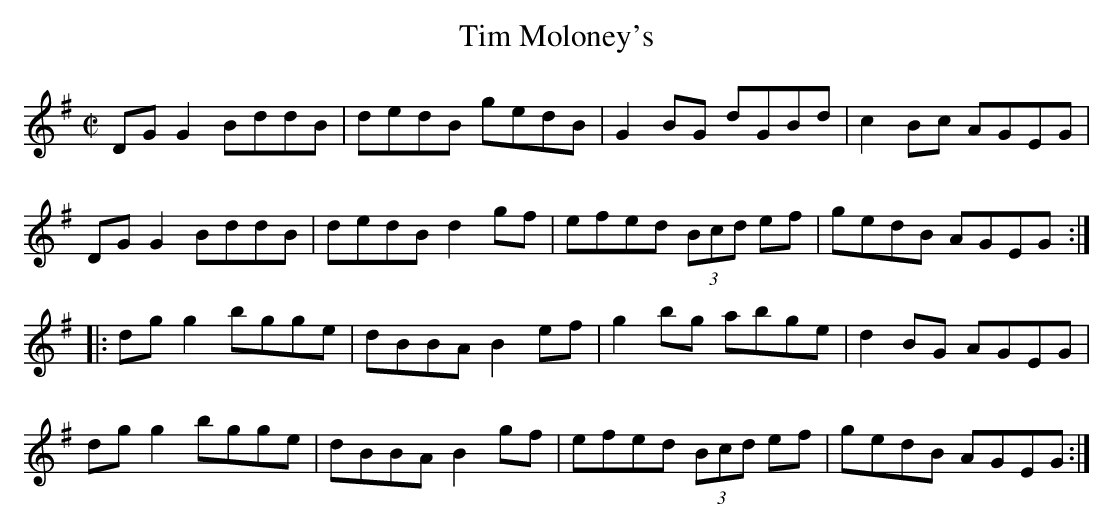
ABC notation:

X:1
T:Tim Moloney's
M:C|
K:G
DGG2 BddB|dedB gedB|G2BG dGBd|c2Bc AGEG|
DGG2 BddB|dedB d2gf|efed (3Bcd ef|gedB AGEG:|
|:dgg2 bgge|dBBA B2ef|g2bg abge|d2BG AGEG|
dgg2 bgge|dBBA B2gf|efed (3Bcd ef|gedB AGEG:|
